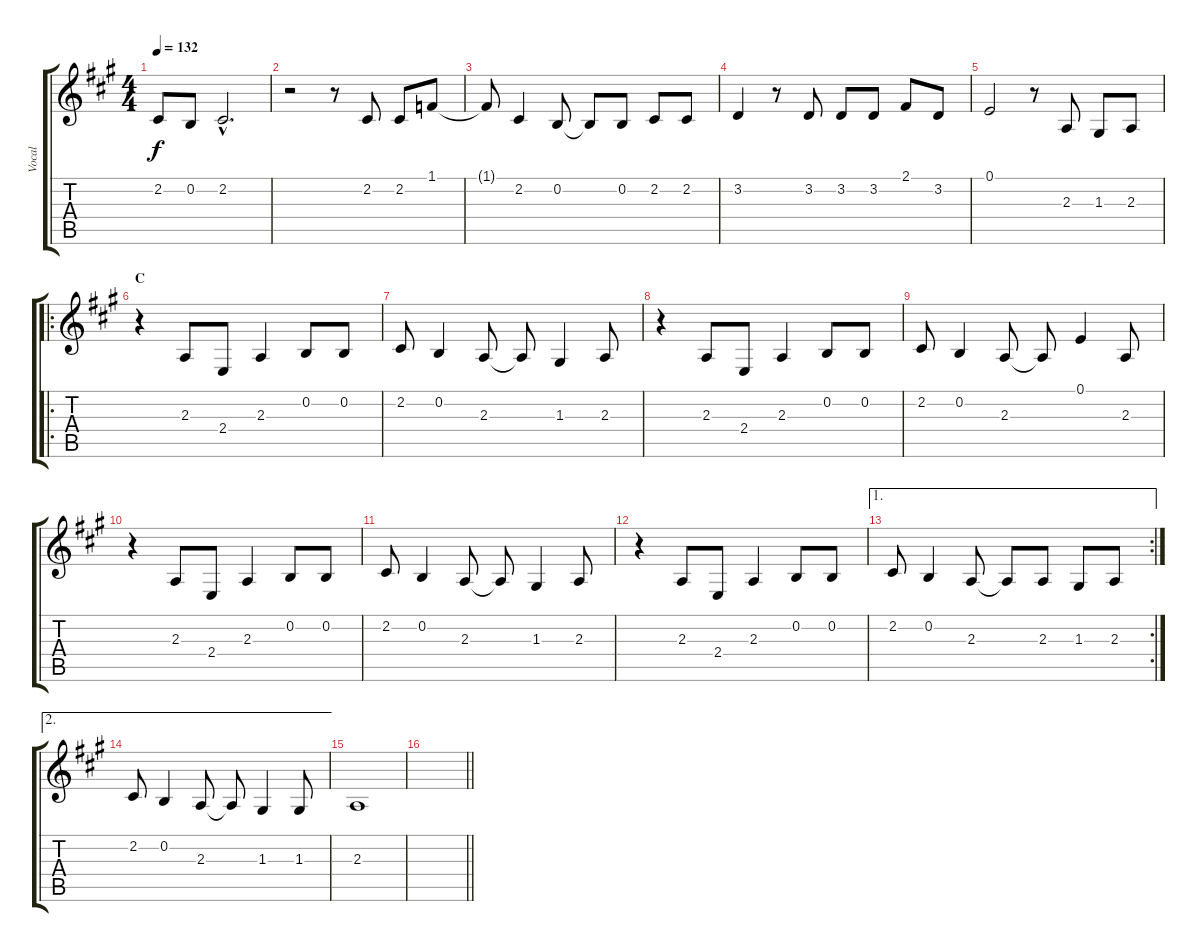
\track ("Vocal" "Vocal") {instrument choiraahs}
\staff {score tabs}
\tuning (E4 B3 G3 D3 A2 E2) {hide}
\ts (4 4)
\tempo 132
\clef g2
\ks a
2.2.8{dy f} 0.2.8 2.2{hac}.2{d} |
r.2 r.8 2.2.8 2.2.8 1.1.8 |
1.1{t}.8 2.2.4 0.2.8 0.2{t}.8 0.2.8 2.2.8 2.2.8 |
3.2.4 r.8 3.2.8 3.2.8 3.2.8 2.1.8 3.2.8 |
0.1.2 r.8 2.3.8 1.3.8 2.3.8 |
\ro
\section ("" "C")
r.4 2.3.8 2.4.8 2.3.4 0.2.8 0.2.8 |
2.2.8 0.2.4 2.3.8 2.3{t}.8 1.3.4 2.3.8 |
r.4 2.3.8 2.4.8 2.3.4 0.2.8 0.2.8 |
2.2.8 0.2.4 2.3.8 2.3{t}.8 0.1.4 2.3.8 |
r.4 2.3.8 2.4.8 2.3.4 0.2.8 0.2.8 |
2.2.8 0.2.4 2.3.8 2.3{t}.8 1.3.4 2.3.8 |
r.4 2.3.8 2.4.8 2.3.4 0.2.8 0.2.8 |
\ae 1
\rc 2
2.2.8 0.2.4 2.3.8 2.3{t}.8 2.3.8 1.3.8 2.3.8 |
\ae 2
2.2.8 0.2.4 2.3.8 2.3{t}.8 1.3.4 1.3.8 |
2.3.1 |
\barLineRight lightlight
